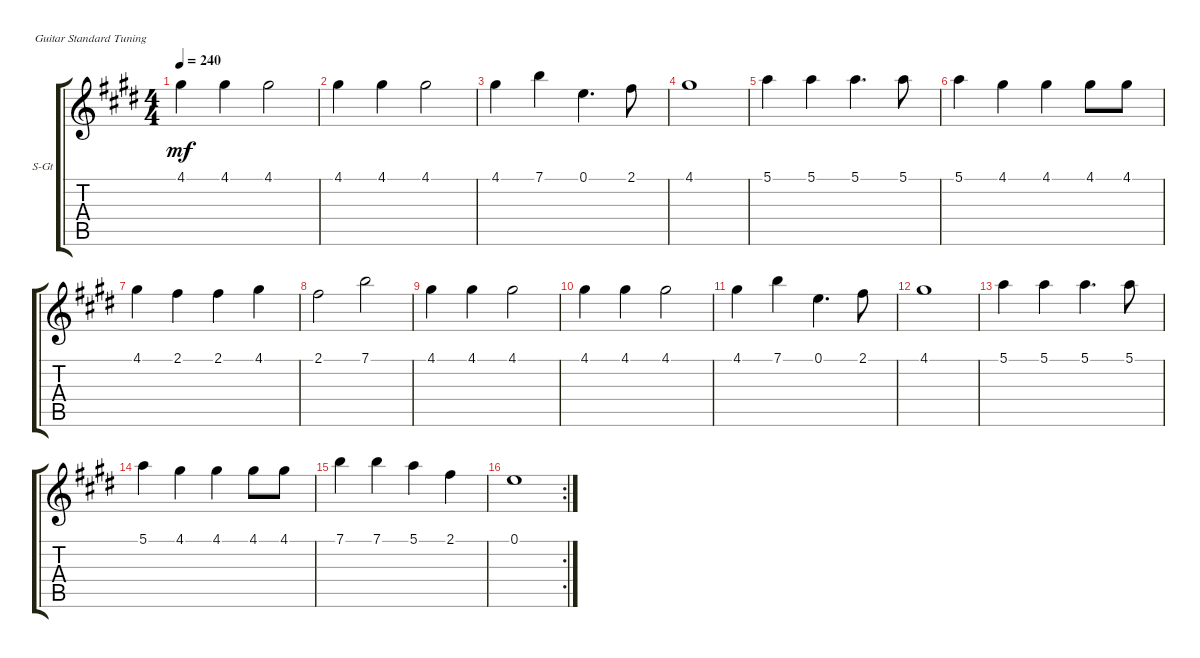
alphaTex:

\defaultSystemsLayout 4
\bracketExtendMode groupsimilarinstruments
\firstSystemTrackNameOrientation horizontal
\otherSystemsTrackNameOrientation horizontal
\track ("Steel Guitar" "S-Gt") {instrument acousticguitarsteel}
\staff {score tabs}
\tuning (E4 B3 G3 D3 A2 E2)
\ts (4 4)
\tempo 240
\clef g2
\ks e
4.1.4{dy mf instrument acousticguitarsteel} 4.1.4 4.1.2 |
4.1.4 4.1.4 4.1.2 |
4.1.4 7.1.4 0.1.4{d} 2.1.8 |
4.1.1 |
5.1.4 5.1.4 5.1.4{d} 5.1.8 |
5.1.4 4.1.4 4.1.4 4.1.8 4.1.8 |
4.1.4 2.1.4 2.1.4 4.1.4 |
2.1.2 7.1.2 |
4.1.4 4.1.4 4.1.2 |
4.1.4 4.1.4 4.1.2 |
4.1.4 7.1.4 0.1.4{d} 2.1.8 |
4.1.1 |
5.1.4 5.1.4 5.1.4{d} 5.1.8 |
5.1.4 4.1.4 4.1.4 4.1.8 4.1.8 |
7.1.4 7.1.4 5.1.4 2.1.4 |
\rc 2
0.1.1
